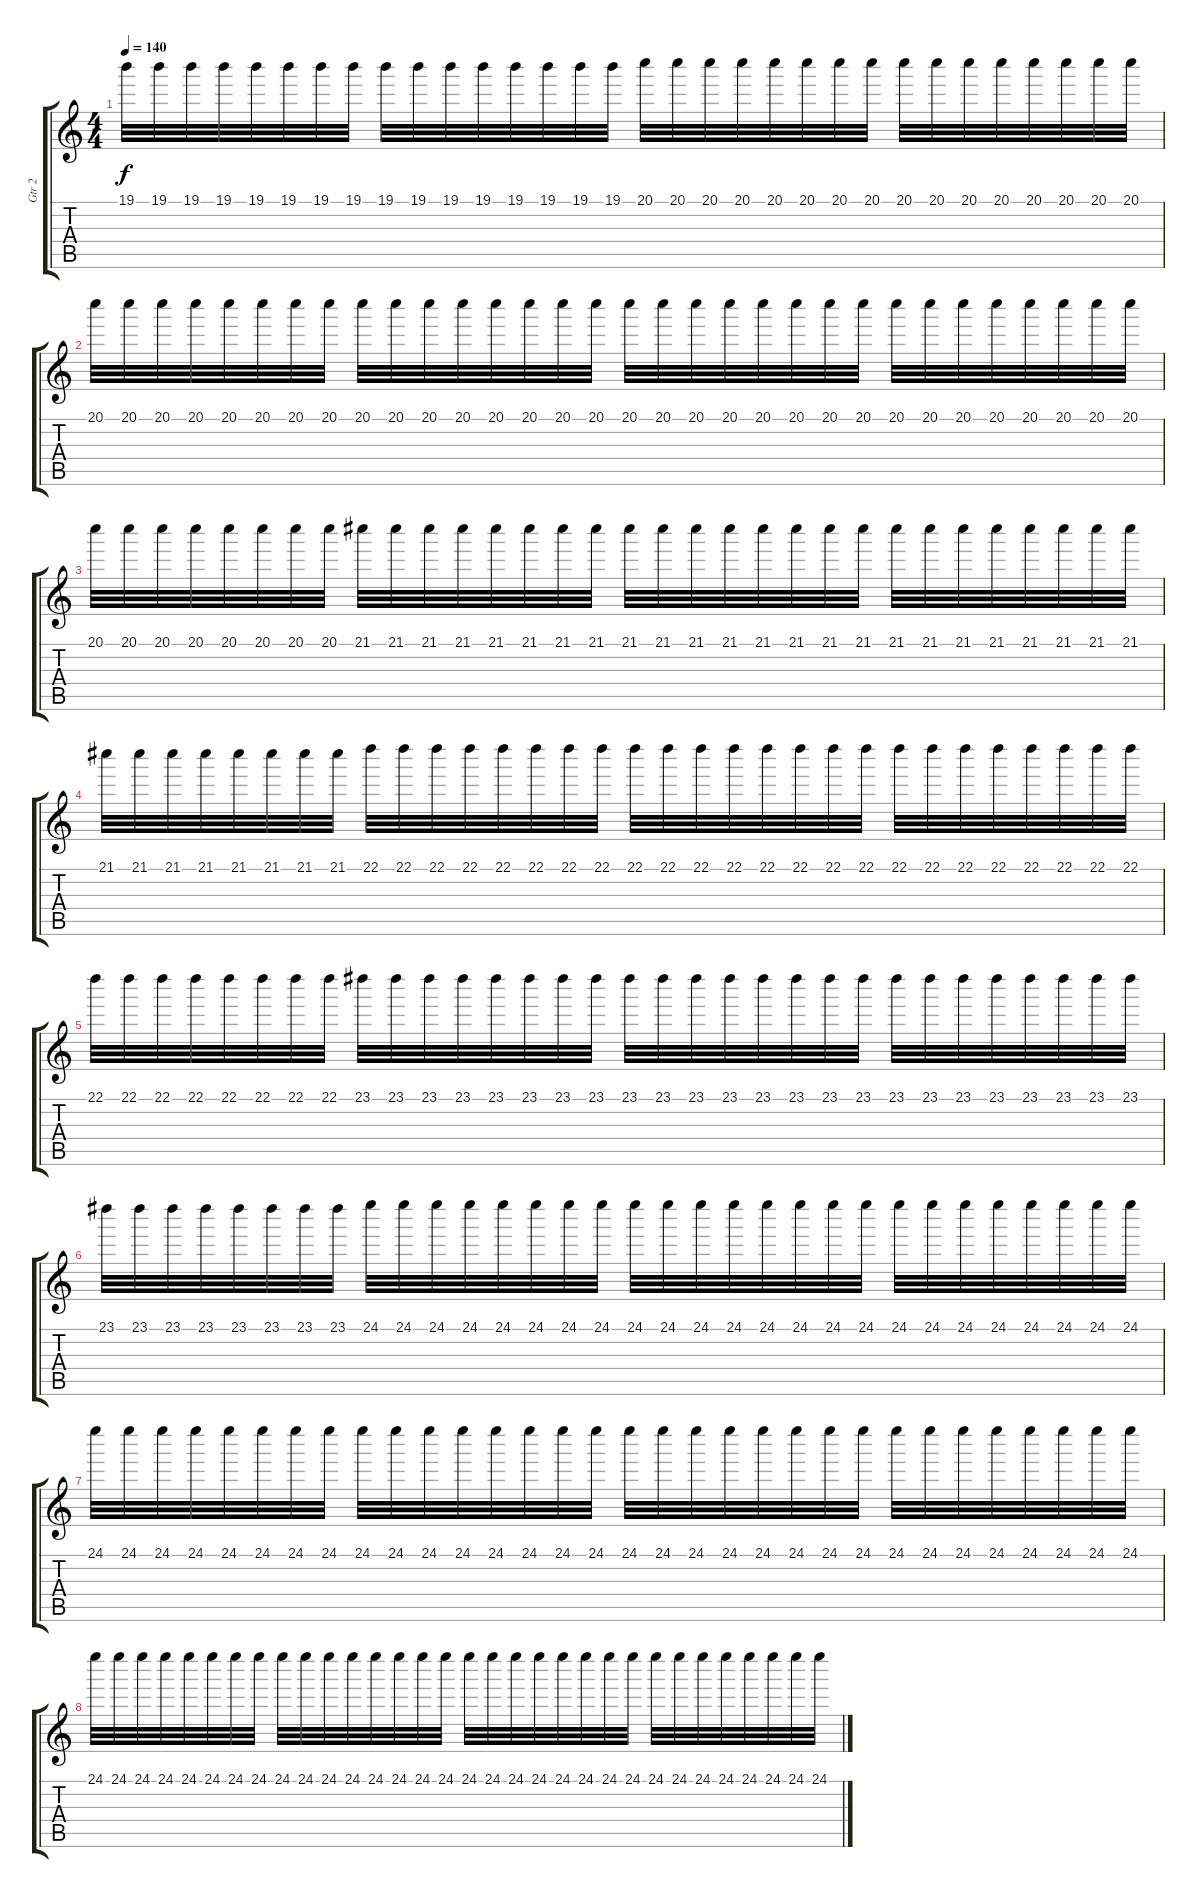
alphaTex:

\track ("Gtr 2" "Gtr 2") {instrument overdrivenguitar}
\staff {score tabs}
\tuning (E4 B3 G3 D3 A2 E2) {hide}
\ts (4 4)
\tempo 140
\clef g2
\ks c
19.1.32{dy f} 19.1.32 19.1.32 19.1.32 19.1.32 19.1.32 19.1.32 19.1.32 19.1.32 19.1.32 19.1.32 19.1.32 19.1.32 19.1.32 19.1.32 19.1.32 20.1.32 20.1.32 20.1.32 20.1.32 20.1.32 20.1.32 20.1.32 20.1.32 20.1.32 20.1.32 20.1.32 20.1.32 20.1.32 20.1.32 20.1.32 20.1.32 |
20.1.32 20.1.32 20.1.32 20.1.32 20.1.32 20.1.32 20.1.32 20.1.32 20.1.32 20.1.32 20.1.32 20.1.32 20.1.32 20.1.32 20.1.32 20.1.32 20.1.32 20.1.32 20.1.32 20.1.32 20.1.32 20.1.32 20.1.32 20.1.32 20.1.32 20.1.32 20.1.32 20.1.32 20.1.32 20.1.32 20.1.32 20.1.32 |
20.1.32 20.1.32 20.1.32 20.1.32 20.1.32 20.1.32 20.1.32 20.1.32 21.1.32 21.1.32 21.1.32 21.1.32 21.1.32 21.1.32 21.1.32 21.1.32 21.1.32 21.1.32 21.1.32 21.1.32 21.1.32 21.1.32 21.1.32 21.1.32 21.1.32 21.1.32 21.1.32 21.1.32 21.1.32 21.1.32 21.1.32 21.1.32 |
21.1.32 21.1.32 21.1.32 21.1.32 21.1.32 21.1.32 21.1.32 21.1.32 22.1.32 22.1.32 22.1.32 22.1.32 22.1.32 22.1.32 22.1.32 22.1.32 22.1.32 22.1.32 22.1.32 22.1.32 22.1.32 22.1.32 22.1.32 22.1.32 22.1.32 22.1.32 22.1.32 22.1.32 22.1.32 22.1.32 22.1.32 22.1.32 |
22.1.32 22.1.32 22.1.32 22.1.32 22.1.32 22.1.32 22.1.32 22.1.32 23.1.32 23.1.32 23.1.32 23.1.32 23.1.32 23.1.32 23.1.32 23.1.32 23.1.32 23.1.32 23.1.32 23.1.32 23.1.32 23.1.32 23.1.32 23.1.32 23.1.32 23.1.32 23.1.32 23.1.32 23.1.32 23.1.32 23.1.32 23.1.32 |
23.1.32 23.1.32 23.1.32 23.1.32 23.1.32 23.1.32 23.1.32 23.1.32 24.1.32 24.1.32 24.1.32 24.1.32 24.1.32 24.1.32 24.1.32 24.1.32 24.1.32 24.1.32 24.1.32 24.1.32 24.1.32 24.1.32 24.1.32 24.1.32 24.1.32 24.1.32 24.1.32 24.1.32 24.1.32 24.1.32 24.1.32 24.1.32 |
24.1.32 24.1.32 24.1.32 24.1.32 24.1.32 24.1.32 24.1.32 24.1.32 24.1.32 24.1.32 24.1.32 24.1.32 24.1.32 24.1.32 24.1.32 24.1.32 24.1.32 24.1.32 24.1.32 24.1.32 24.1.32 24.1.32 24.1.32 24.1.32 24.1.32 24.1.32 24.1.32 24.1.32 24.1.32 24.1.32 24.1.32 24.1.32 |
24.1.32 24.1.32 24.1.32 24.1.32 24.1.32 24.1.32 24.1.32 24.1.32 24.1.32 24.1.32 24.1.32 24.1.32 24.1.32 24.1.32 24.1.32 24.1.32 24.1.32 24.1.32 24.1.32 24.1.32 24.1.32 24.1.32 24.1.32 24.1.32 24.1.32 24.1.32 24.1.32 24.1.32 24.1.32 24.1.32 24.1.32 24.1.32
